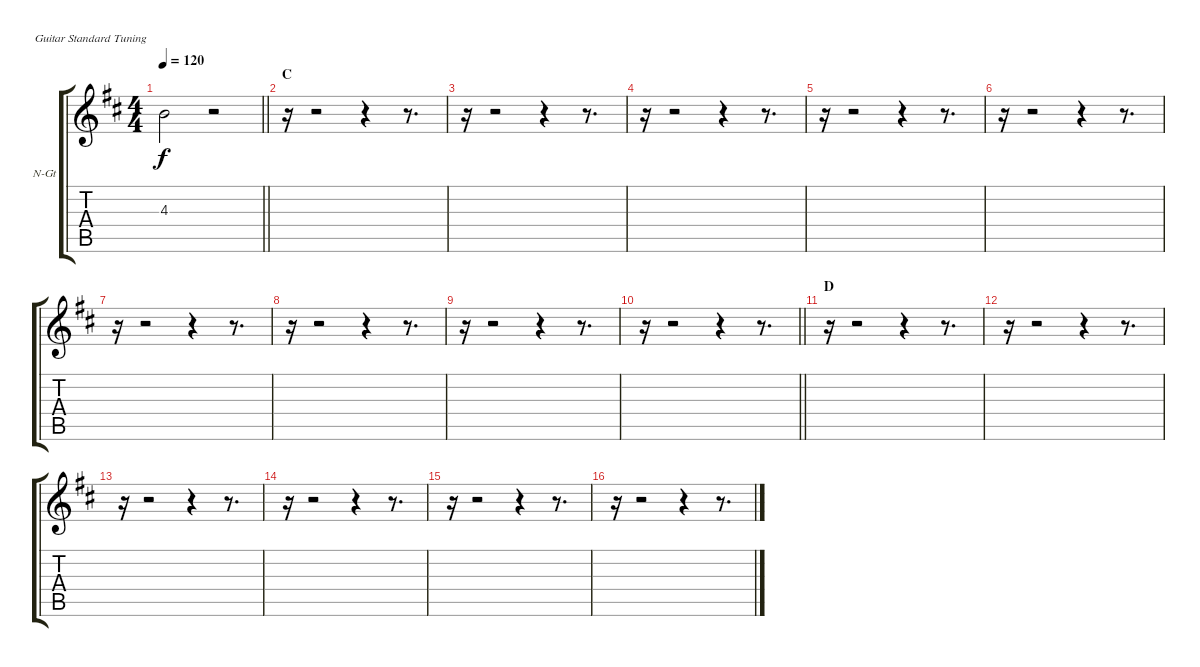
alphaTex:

\bracketExtendMode groupsimilarinstruments
\firstSystemTrackNameOrientation horizontal
\otherSystemsTrackNameOrientation horizontal
\track ("w/Harmonizer" "N-Gt") {instrument acousticguitarnylon}
\staff {score tabs}
\tuning (E4 B3 G3 D3 A2 E2)
\ts (4 4)
\tempo 120
\clef g2
\barLineRight lightlight
\ks d
4.3{t}.2{dy f} r.2 |
\section ("" "C")
r.16 r.2 r.4 r.8{d} |
r.16 r.2 r.4 r.8{d} |
r.16 r.2 r.4 r.8{d} |
r.16 r.2 r.4 r.8{d} |
r.16 r.2 r.4 r.8{d} |
r.16 r.2 r.4 r.8{d} |
r.16 r.2 r.4 r.8{d} |
r.16 r.2 r.4 r.8{d} |
\barLineRight lightlight
r.16 r.2 r.4 r.8{d} |
\section ("" "D")
r.16 r.2 r.4 r.8{d} |
r.16 r.2 r.4 r.8{d} |
r.16 r.2 r.4 r.8{d} |
r.16 r.2 r.4 r.8{d} |
r.16 r.2 r.4 r.8{d} |
r.16 r.2 r.4 r.8{d}
